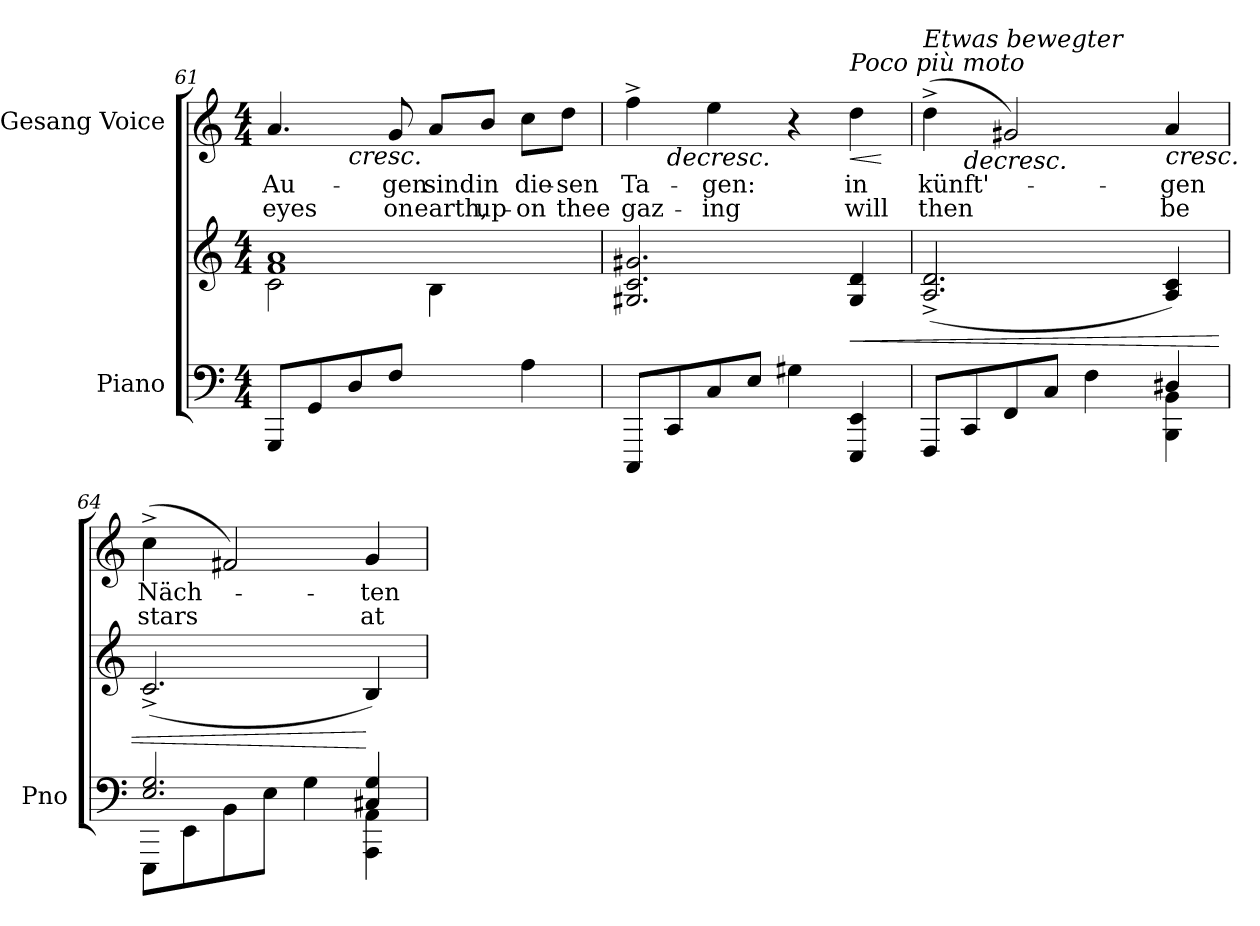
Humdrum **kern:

**kern	**kern	**dynam	**kern	**text	**text	**dynam
*part2	*part2	*part2	*part1	*part1	*part1	*part1
*staff3	*staff2	*staff2/3	*staff1	*staff1	*staff1	*staff1
*I"Piano	*	*	*I"Gesang Voice	*	*	*
*I'Pno	*	*	*	*	*	*
*clefF4	*clefG2	*	*clefG2	*	*	*
*k[]	*k[]	*	*k[]	*	*	*
*M4/4	*M4/4	*	*M4/4	*	*	*
=61	=61	=61	=61	=61	=61	=61
*^	*^	*	*^	*	*	*
2.ryy	8GGG/L	1f 1a	(<2c\	.	4.a/	4ryy	Au-	eyes	.
.	8GG/	.	.	.	.	.	.	.	.
!	!	!	!	!	!	!	!	!	!LO:HP:b
.	8D/	.	.	.	.	4ryy	.	.	<
.	8F/J	.	.	.	8g/	.	-gen	on	.
.	2ryy	.	(>4B\	.	8a/L	2ryy	sind	earth,	.
.	.	.	.	.	8b/J	.	in	up-	.
4A\))	.	.	4ryy	.	8cc\L	.	die-	-on	.
.	.	.	.	.	8dd\J	.	-sen	thee	.
*v	*v	*	*	*	*	*	*	*	*
=62	=62	=62	=62	=62	=62	=62	=62	=62
8CCC/L	2.G#X/ 2.c/ 2.g#X/	2ryy	.	4ff^\	8ryy	Ta-	gaz-	.
!	!	!	!	!	!	!	!	!LO:HP:b
8CC/	.	.	.	.	8ryy	.	.	>
8C/	.	.	.	4ee\	8ryy	-gen:	-ing	.
8E/J	.	.	.	.	8ryy	.	.	[
4G#X\	.	4ryy	.	4r	2ryy	.	.	.
!	!	!	!	!LO:TX:i:t=Poco più moto	!	!	!	!
!	!	!	!LO:HP:b	!	!	!	!	!LO:HP:b
4EEE/ 4EE/	4G#/ 4d/	4ryy	<	4dd\	.	in	will	<
*	*v	*v	*	*	*	*	*	*
*	*	*	*v	*v	*	*	*
.	.	.	.	.	.	[
=63	=63	=63	=63	=63	=63	=63
*^	*^	*	*^	*	*	*
!	!	!	!	!	!LO:TX:i:t=Etwas bewegter	!	!	!	!
8FFF/L	2.ryy	(>2.A/^> 2.d/^>	8ryy	.	(4dd^\	8ryy	künft'-	then	.
!	!	!	!	!	!	!	!	!	!LO:HP:b
8CC/	.	.	8ryy	.	.	8ryy	.	.	>
8FF/	.	.	8ryy	.	2g#X/)	4ryy	.	.	.
8C/J	.	.	8ryy	.	.	.	.	.	.
4F\	.	.	8ryy	.	.	4ryy	.	.	[
.	.	.	8ryy	.	.	.	.	.	.
!	!	!	!	!	!	!	!	!	!LO:HP:b
4BBB\ 4BB\	4D#X/	4A/ 4c/)	4ryy	.	4a/	4ryy	-gen	be	<
*v	*v	*	*	*	*v	*v	*	*	*
*	*v	*v	*	*	*	*	*
.	.	.	.	.	.	]
=64	=64	=64	=64	=64	=64	=64
*^	*	*	*^	*	*	*
2.E/ 2.G/	8EEE\L	(>2.c^>/	.	(4cc^\	8ryy	Näch-	stars	.
.	8EE\	.	.	.	8ryy	.	.	.
.	8BB\	.	.	2f#X/)	4ryy	.	.	.
.	8E\J	.	.	.	.	.	.	.
.	4G\	.	.	.	4ryy	.	.	]
4C#X/ 4G/	4AAA\ 4AA\	4B/)	[	4g/	4ryy	-ten	at	.
*v	*v	*	*	*v	*v	*	*	*
=	=	=	=	=	=	=
*-	*-	*-	*-	*-	*-	*-
